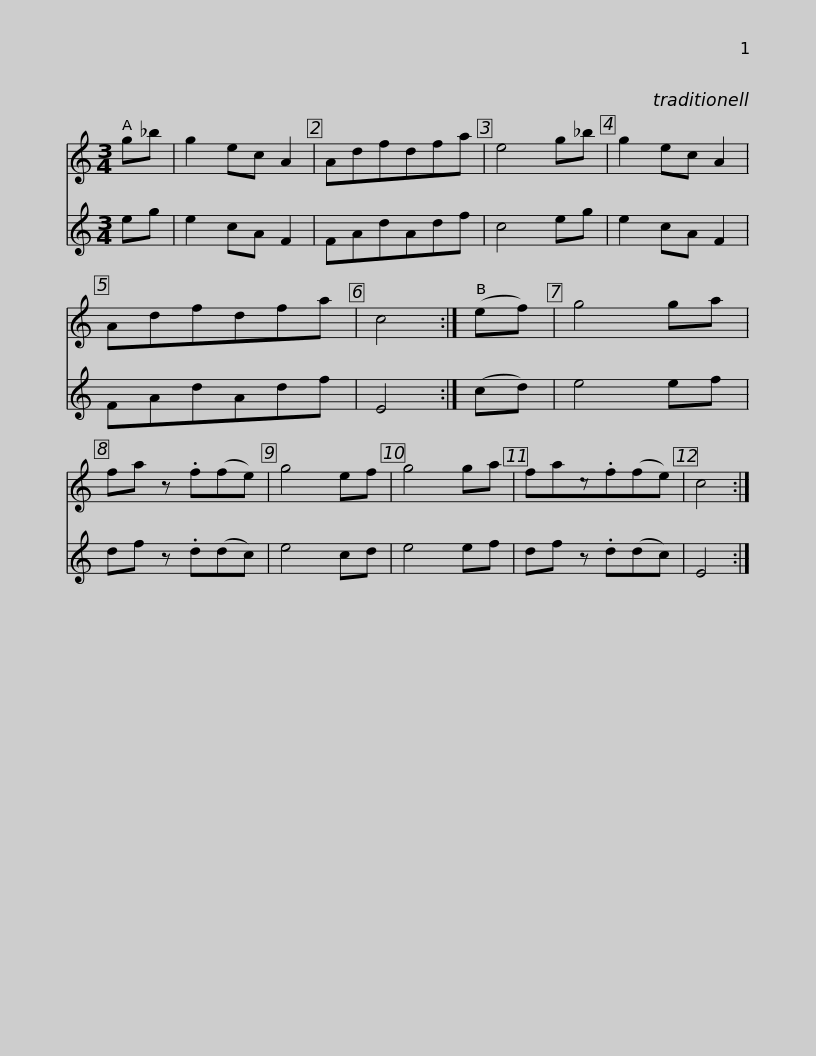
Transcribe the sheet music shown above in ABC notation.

X:1
%%score 1 2
L:1/8
M:3/4
I:linebreak $
K:C
V:1 treble
V:2 treble
V:1
 g_b | g2 ec A2 | Adfdfa | e4 g_b | g2 ec A2 | %5
 Adfdfa | c4 :| (ef) | g4 ga | fa z .f(fe) | %10
 g4 ef |$ g4 ga | faz.f(fe) | c4 :| %14
V:2
 eg | e2 cA F2 | FAdAdf | c4 eg | e2 cA F2 | %5
 FAdAdf | E4 :| (cd) | e4 ef | df z .d(dc) | %10
 e4 cd |$ e4 ef | df z .d(dc) | E4 :| %14
